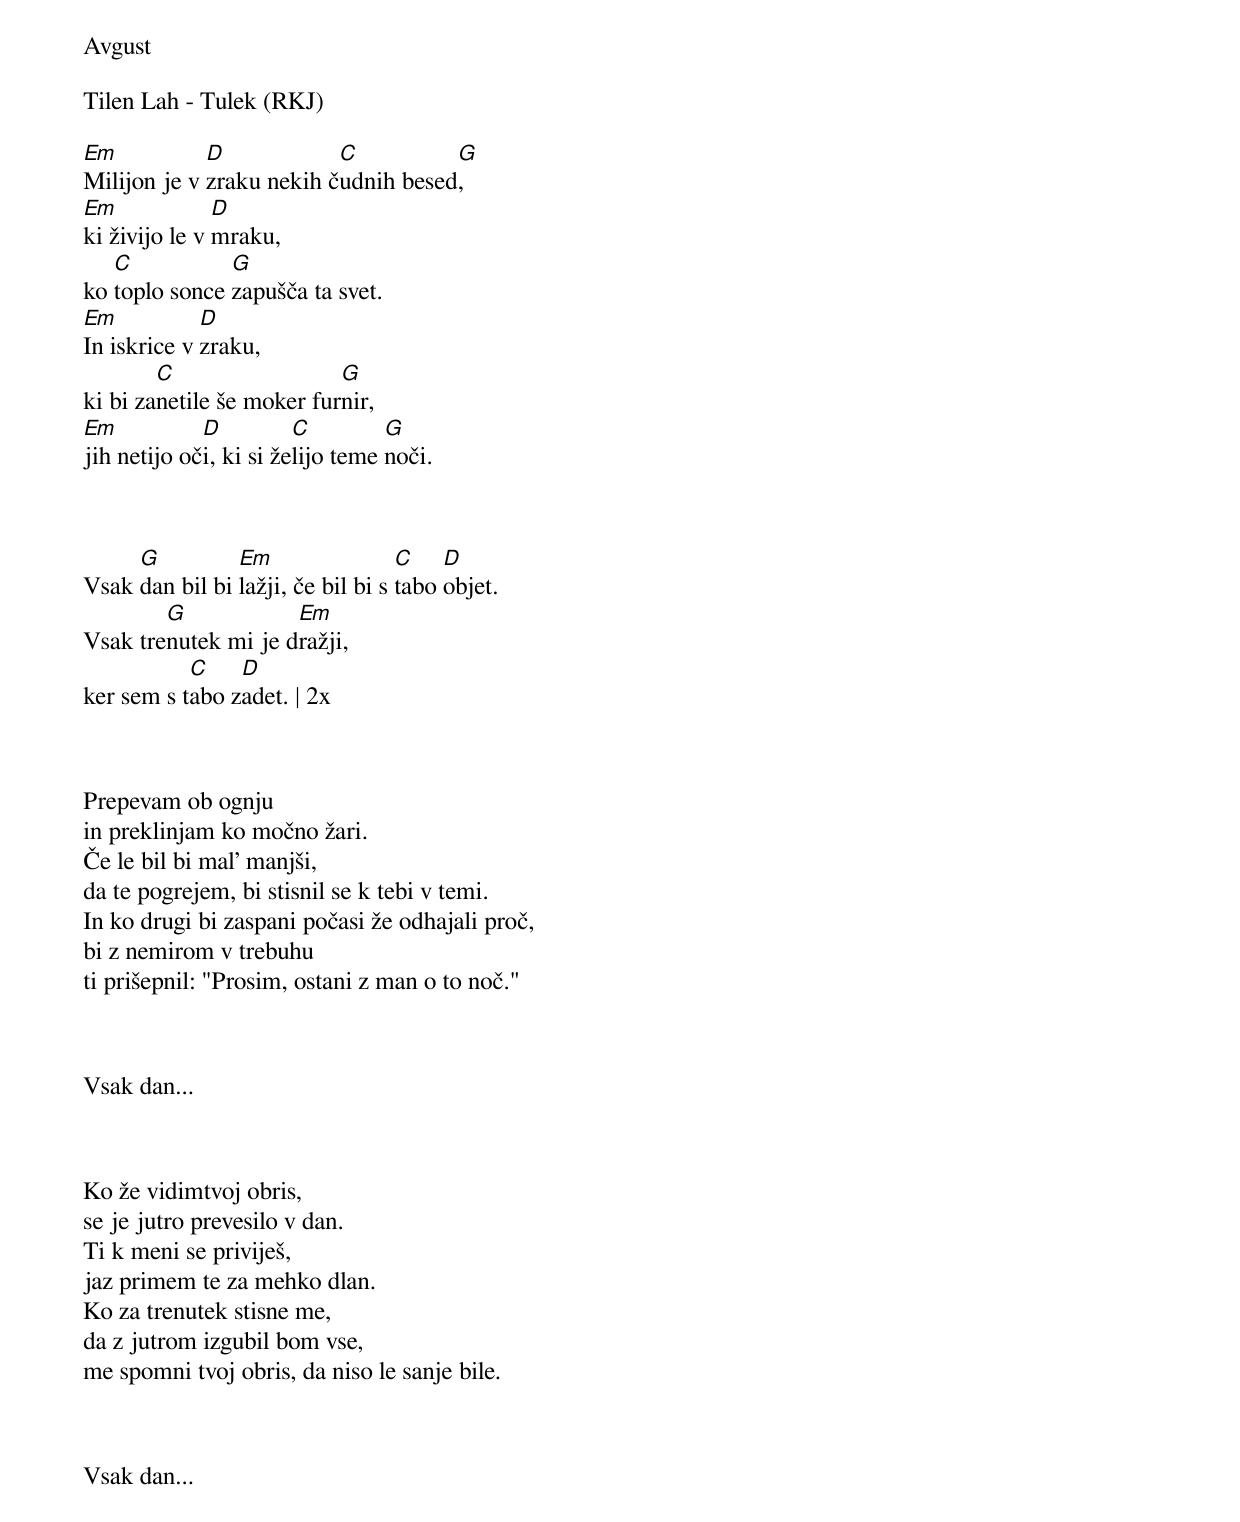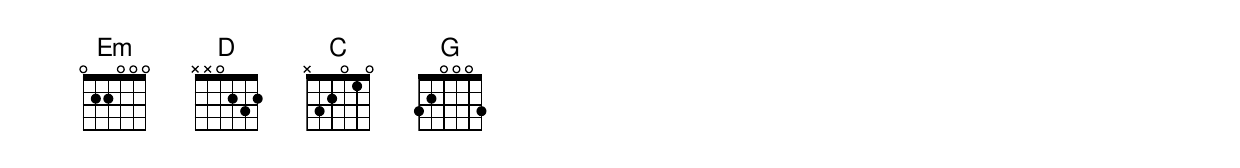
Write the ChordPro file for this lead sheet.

Avgust

Tilen Lah - Tulek (RKJ)

[Em]Milijon je v [D]zraku nekih č[C]udnih besed[G],
[Em]ki živijo le v [D]mraku,
ko [C]toplo sonce [G]zapušča ta svet.
[Em]In iskrice v [D]zraku,
ki bi za[C]netile še moker fur[G]nir,
[Em]jih netijo oč[D]i, ki si že[C]lijo teme [G]noči.



Vsak [G]dan bil bi [Em]lažji, če bil bi s [C]tabo [D]objet.
Vsak tre[G]nutek mi je d[Em]ražji,
ker sem s t[C]abo z[D]adet. | 2x



Prepevam ob ognju
in preklinjam ko močno žari.
Če le bil bi mal' manjši,
da te pogrejem, bi stisnil se k tebi v temi.
In ko drugi bi zaspani počasi že odhajali proč,
bi z nemirom v trebuhu
ti prišepnil: "Prosim, ostani z man o to noč."



Vsak dan...



Ko že vidimtvoj obris,
se je jutro prevesilo v dan.
Ti k meni se priviješ,
jaz primem te za mehko dlan.
Ko za trenutek stisne me,
da z jutrom izgubil bom vse,
me spomni tvoj obris, da niso le sanje bile.



Vsak dan...
